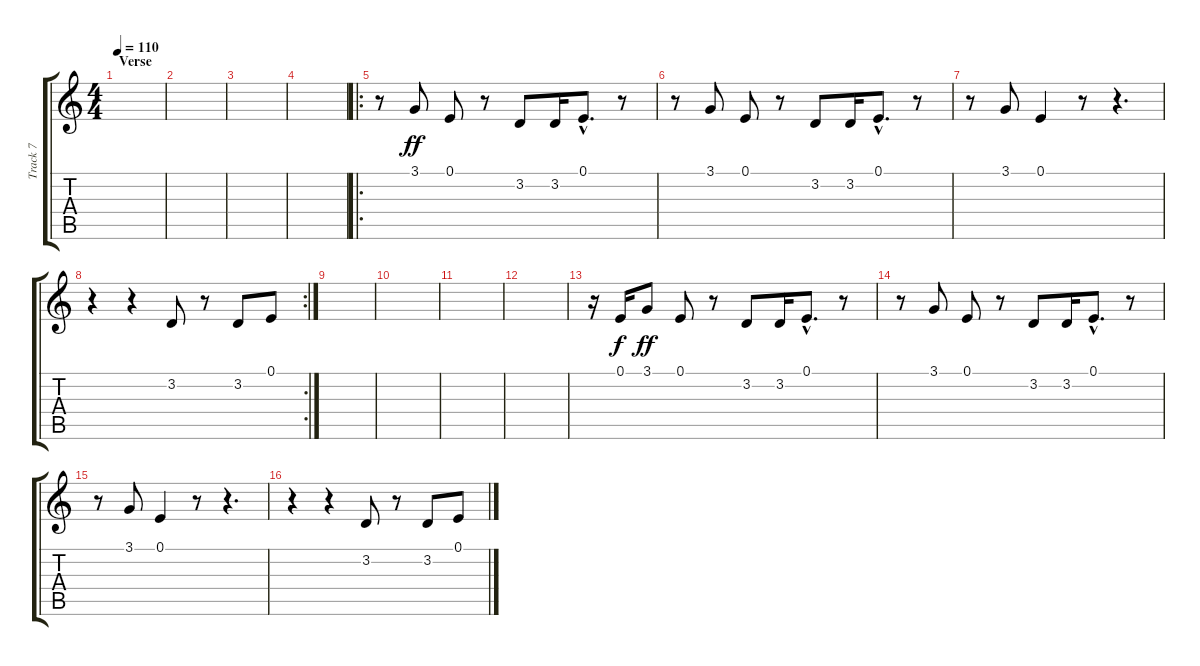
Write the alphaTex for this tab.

\track ("Track 7" "Track 7") {instrument lead2sawtooth}
\staff {score tabs}
\tuning (E4 B3 G3 D3 A2 E2) {hide}
\ts (4 4)
\section ("" "Verse")
\tempo 110
\clef g2
\ks c
|
|
|
|
\ro
r.8 3.1.8{dy ff} 0.1.8 r.8 3.2.8 3.2.16 0.1{hac}.8{d} r.8 |
r.8 3.1.8 0.1.8 r.8 3.2.8 3.2.16 0.1{hac}.8{d} r.8 |
r.8 3.1.8 0.1.4 r.8 r.4{d} |
\rc 2
r.4 r.4 3.2.8 r.8 3.2.8 0.1.8 |
|
|
|
|
r.16 0.1.16{dy f} 3.1.8{dy ff} 0.1.8 r.8 3.2.8 3.2.16 0.1{hac}.8{d} r.8 |
r.8 3.1.8 0.1.8 r.8 3.2.8 3.2.16 0.1{hac}.8{d} r.8 |
r.8 3.1.8 0.1.4 r.8 r.4{d} |
r.4 r.4 3.2.8 r.8 3.2.8 0.1.8
